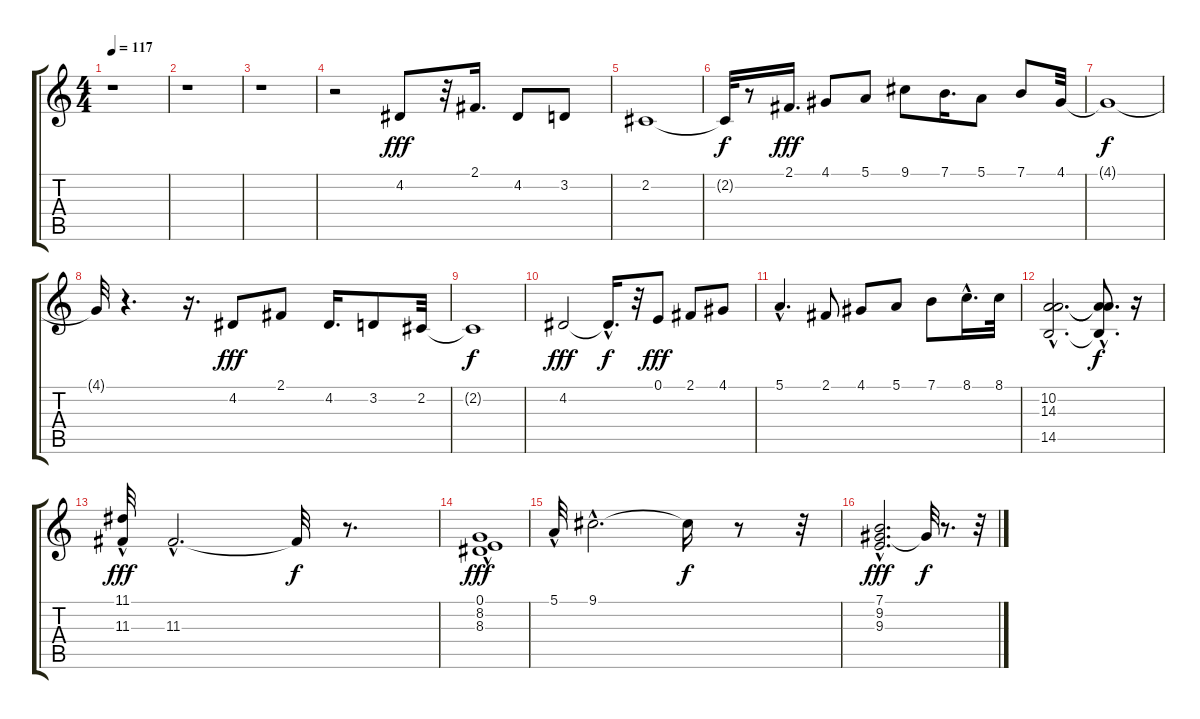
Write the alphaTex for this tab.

\track "" {instrument oboe}
\staff {score tabs}
\tuning (E4 B3 G3 D3 A2 E2) {hide}
\ts (4 4)
\tempo 117
\clef g2
\ks c
r.1{dy fff} |
r.1 |
r.1 |
r.2 4.2.8 r.32 2.1.16{d} 4.2.8 3.2.8 |
2.2.1 |
2.2{t}.32{dy f} r.8 2.1.16{d dy fff} 4.1.8 5.1.8 9.1.8 7.1.16{d} 5.1.8 7.1.8 4.1.32 |
4.1{t}.1{dy f} |
4.1{t}.32 r.4{d} r.16{d} 4.2.8{dy fff} 2.1.8 4.2.16{d} 3.2.8 2.2.32 |
2.2{t}.1{dy f} |
4.2.2{dy fff} 4.2{hac t}.16{d dy f} r.32 0.1.8{dy fff} 2.1.8 4.1.8 |
5.1{hac}.4{d} 2.1.8 4.1.8 5.1.8 7.1.8 8.1{hac}.16{d} 8.1.32 |
(10.2{hac} 14.3{hac} 14.5{hac}).2{d} (10.2{hac t} 14.3{t} 14.5{t}).8{d dy f} r.16 |
(11.1{hac} 11.3{hac}).32{dy fff} 11.3{hac}.2{d} 11.3{t}.32{dy f} r.8{d} |
(0.1 8.2{hac} 8.3{hac}).1{dy fff} |
5.1{hac}.32 9.1{hac}.2{d} 9.1{t}.16{dy f} r.8 r.32 |
(7.1{hac} 9.2{hac} 9.3{hac}).2{d dy fff} 9.2{t}.32{dy f} r.8{d} r.32
